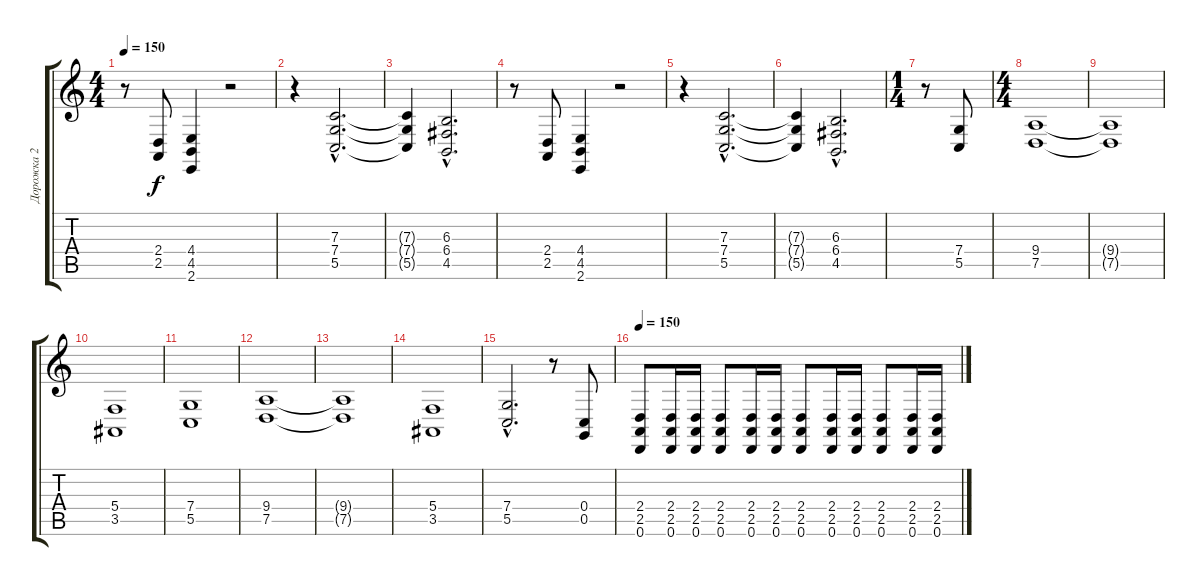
\track ("Дорожка 2" "Дорожка 2") {instrument sopranosax}
\staff {score tabs}
\tuning (D4 A3 F3 C3 G2 D2) {hide}
\ts (4 4)
\tempo 150
\clef g2
\ks c
r.8{dy f} (2.4 2.5).8 (4.4 4.5 2.6).4 r.2 |
r.4 (7.3{hac} 7.4{hac} 5.5{hac}).2{d} |
(7.3{t} 7.4{t} 5.5{t}).4 (6.3{hac} 6.4{hac} 4.5{hac}).2{d} |
r.8 (2.4 2.5).8 (4.4 4.5 2.6).4 r.2 |
r.4 (7.3{hac} 7.4{hac} 5.5{hac}).2{d} |
(7.3{t} 7.4{t} 5.5{t}).4 (6.3{hac} 6.4{hac} 4.5{hac}).2{d} |
\ts (1 4)
r.8 (7.4 5.5).8 |
\ts (4 4)
(9.4 7.5).1 |
(9.4{t} 7.5{t}).1 |
(5.4 3.5).1 |
(7.4 5.5).1 |
(9.4 7.5).1 |
(9.4{t} 7.5{t}).1 |
(5.4 3.5).1 |
(7.4{hac} 5.5{hac}).2{d} r.8 (0.4 0.5).8 |
\tempo 150
(2.4 2.5 0.6).8{instrument distortionguitar} (2.4 2.5 0.6).16 (2.4 2.5 0.6).16 (2.4 2.5 0.6).8 (2.4 2.5 0.6).16 (2.4 2.5 0.6).16 (2.4 2.5 0.6).8 (2.4 2.5 0.6).16 (2.4 2.5 0.6).16 (2.4 2.5 0.6).8 (2.4 2.5 0.6).16 (2.4 2.5 0.6).16
